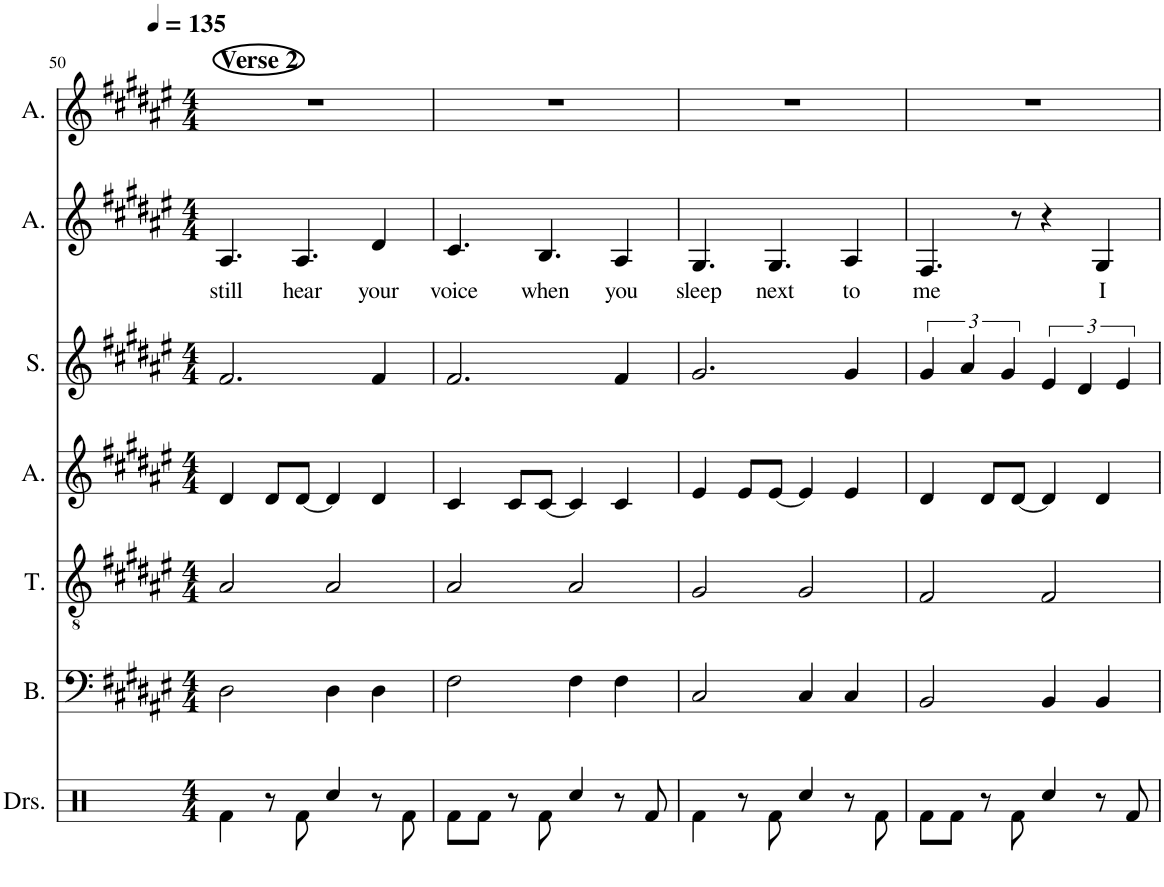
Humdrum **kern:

**kern	**kern	**kern	**kern	**kern	**kern	**text	**kern
*part7	*part6	*part5	*part4	*part3	*part2	*part2	*part1
*staff7	*staff6	*staff5	*staff4	*staff3	*staff2	*staff2	*staff1
*I"Drumset	*I"Bass	*I"Tenor	*I"Alto	*I"Soprano	*I"Alto	*	*I"Alto
*I'Drs.	*I'B.	*I'T.	*I'A.	*I'S.	*I'A.	*	*I'A.
!!LO:PB:g=z
*clefX	*clefF4	*clefGv2	*clefG2	*clefG2	*clefG2	*	*clefG2
*k[]	*k[f#c#g#d#a#e#]	*k[f#c#g#d#a#e#]	*k[f#c#g#d#a#e#]	*k[f#c#g#d#a#e#]	*k[f#c#g#d#a#e#]	*	*k[f#c#g#d#a#e#]
*M4/4	*M4/4	*M4/4	*M4/4	*M4/4	*M4/4	*	*M4/4
*MM135	*MM135	*MM135	*MM135	*MM135	*MM135	*	*MM135
=50	=50	=50	=50	=50	=50	=50	=50
!	!	!	!	!	!	!	!LO:TX:a:B:t=Verse 2
!	!	!	!	!	!	!LO:LY:b	!
4Rf\	2D#\	2A#/	4d#/	2.f#/	4.A#/	still	1r
8r	.	.	8d#/L	.	.	.	.
!	!	!	!	!	!	!LO:LY:b	!
8Rf\	.	.	[8d#/J	.	4.A#/	hear	.
4Rcc/	4D#\	2A#/	4d#/]	.	.	.	.
!	!	!	!	!	!	!LO:LY:b	!
8r	4D#\	.	4d#/	4f#/	4d#/	your	.
8Rf\	.	.	.	.	.	.	.
=51	=51	=51	=51	=51	=51	=51	=51
!	!	!	!	!	!	!LO:LY:b	!
8Rf\L	2F#\	2A#/	4c#/	2.f#/	4.c#/	voice	1r
8Rf\J	.	.	.	.	.	.	.
8r	.	.	8c#/L	.	.	.	.
!	!	!	!	!	!	!LO:LY:b	!
8Rf\	.	.	[8c#/J	.	4.B/	when	.
4Rcc/	4F#\	2A#/	4c#/]	.	.	.	.
!	!	!	!	!	!	!LO:LY:b	!
8r	4F#\	.	4c#/	4f#/	4A#/	you	.
8Rf/	.	.	.	.	.	.	.
=52	=52	=52	=52	=52	=52	=52	=52
!	!	!	!	!	!	!LO:LY:b	!
4Rf\	2C#/	2G#/	4e#/	2.g#/	4.G#/	sleep	1r
8r	.	.	8e#/L	.	.	.	.
!	!	!	!	!	!	!LO:LY:b	!
8Rf\	.	.	[8e#/J	.	4.G#/	next	.
4Rcc/	4C#/	2G#/	4e#/]	.	.	.	.
!	!	!	!	!	!	!LO:LY:b	!
8r	4C#/	.	4e#/	4g#/	4A#/	to	.
8Rf\	.	.	.	.	.	.	.
=53	=53	=53	=53	=53	=53	=53	=53
!	!	!	!	!	!	!LO:LY:b	!
8Rf\L	2BB/	2F#/	4d#/	6g#/	4.F#/	me	1r
8Rf\J	.	.	.	.	.	.	.
.	.	.	.	6a#/	.	.	.
8r	.	.	8d#/L	.	.	.	.
.	.	.	.	6g#/	.	.	.
8Rf\	.	.	[8d#/J	.	8r	.	.
4Rcc/	4BB/	2F#/	4d#/]	6e#/	4r	.	.
.	.	.	.	6d#/	.	.	.
!	!	!	!	!	!	!LO:LY:b	!
8r	4BB/	.	4d#/	.	4G#/	I	.
.	.	.	.	6e#/	.	.	.
8Rf/	.	.	.	.	.	.	.
=	=	=	=	=	=	=	=
*-	*-	*-	*-	*-	*-	*-	*-
